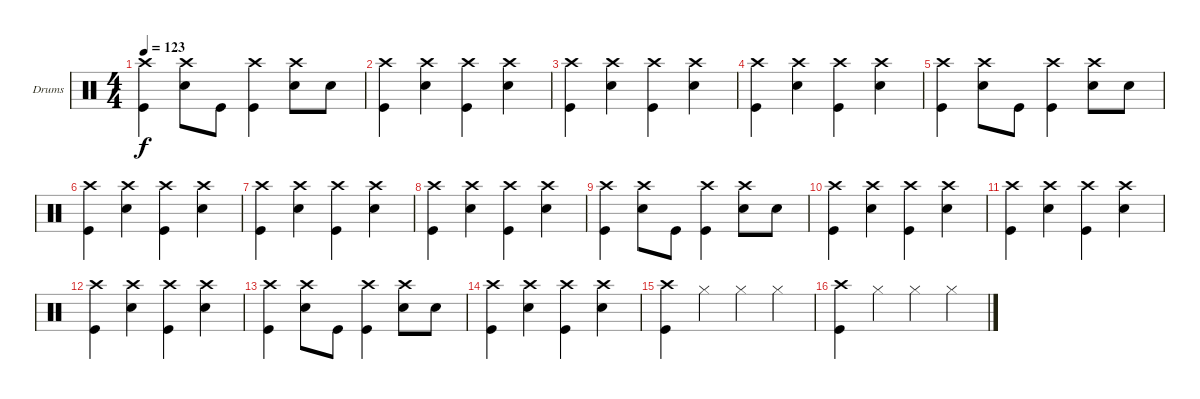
\bracketExtendMode groupsimilarinstruments
\firstSystemTrackNameOrientation horizontal
\otherSystemsTrackNameOrientation horizontal
\track ("Drumkit" "Drums") {instrument percussion}
\staff {score}
\articulation defaults
\ts (4 4)
\tempo 123
\clef neutral
\ks c
("Crash high (hit)" "Kick (hit)").4{dy f} ("Crash high (hit)" "Snare (hit) 2").8 "Kick (hit)".8 ("Crash high (hit)" "Kick (hit)").4 ("Crash high (hit)" "Snare (hit) 2").8 "Snare (hit) 2".8 |
("Crash high (hit)" "Kick (hit)").4 ("Crash high (hit)" "Snare (hit) 2").4 ("Crash high (hit)" "Kick (hit)").4 ("Crash high (hit)" "Snare (hit) 2").4 |
("Crash high (hit)" "Kick (hit)").4 ("Crash high (hit)" "Snare (hit) 2").4 ("Crash high (hit)" "Kick (hit)").4 ("Crash high (hit)" "Snare (hit) 2").4 |
("Crash high (hit)" "Kick (hit)").4 ("Crash high (hit)" "Snare (hit) 2").4 ("Crash high (hit)" "Kick (hit)").4 ("Crash high (hit)" "Snare (hit) 2").4 |
("Crash high (hit)" "Kick (hit)").4 ("Crash high (hit)" "Snare (hit) 2").8 "Kick (hit)".8 ("Crash high (hit)" "Kick (hit)").4 ("Crash high (hit)" "Snare (hit) 2").8 "Snare (hit) 2".8 |
("Crash high (hit)" "Kick (hit)").4 ("Crash high (hit)" "Snare (hit) 2").4 ("Crash high (hit)" "Kick (hit)").4 ("Crash high (hit)" "Snare (hit) 2").4 |
("Crash high (hit)" "Kick (hit)").4 ("Crash high (hit)" "Snare (hit) 2").4 ("Crash high (hit)" "Kick (hit)").4 ("Crash high (hit)" "Snare (hit) 2").4 |
("Crash high (hit)" "Kick (hit)").4 ("Crash high (hit)" "Snare (hit) 2").4 ("Crash high (hit)" "Kick (hit)").4 ("Crash high (hit)" "Snare (hit) 2").4 |
("Crash high (hit)" "Kick (hit)").4 ("Crash high (hit)" "Snare (hit) 2").8 "Kick (hit)".8 ("Crash high (hit)" "Kick (hit)").4 ("Crash high (hit)" "Snare (hit) 2").8 "Snare (hit) 2".8 |
("Crash high (hit)" "Kick (hit)").4 ("Crash high (hit)" "Snare (hit) 2").4 ("Crash high (hit)" "Kick (hit)").4 ("Crash high (hit)" "Snare (hit) 2").4 |
("Crash high (hit)" "Kick (hit)").4 ("Crash high (hit)" "Snare (hit) 2").4 ("Crash high (hit)" "Kick (hit)").4 ("Crash high (hit)" "Snare (hit) 2").4 |
("Crash high (hit)" "Kick (hit)").4 ("Crash high (hit)" "Snare (hit) 2").4 ("Crash high (hit)" "Kick (hit)").4 ("Crash high (hit)" "Snare (hit) 2").4 |
("Crash high (hit)" "Kick (hit)").4 ("Crash high (hit)" "Snare (hit) 2").8 "Kick (hit)".8 ("Crash high (hit)" "Kick (hit)").4 ("Crash high (hit)" "Snare (hit) 2").8 "Snare (hit) 2".8 |
("Crash high (hit)" "Kick (hit)").4 ("Crash high (hit)" "Snare (hit) 2").4 ("Crash high (hit)" "Kick (hit)").4 ("Crash high (hit)" "Snare (hit) 2").4 |
("Crash high (hit)" "Kick (hit)").4 "Hi-Hat (closed)".4 "Hi-Hat (closed)".4 "Hi-Hat (closed)".4 |
("Crash high (hit)" "Kick (hit)").4 "Hi-Hat (closed)".4 "Hi-Hat (closed)".4 "Hi-Hat (closed)".4
